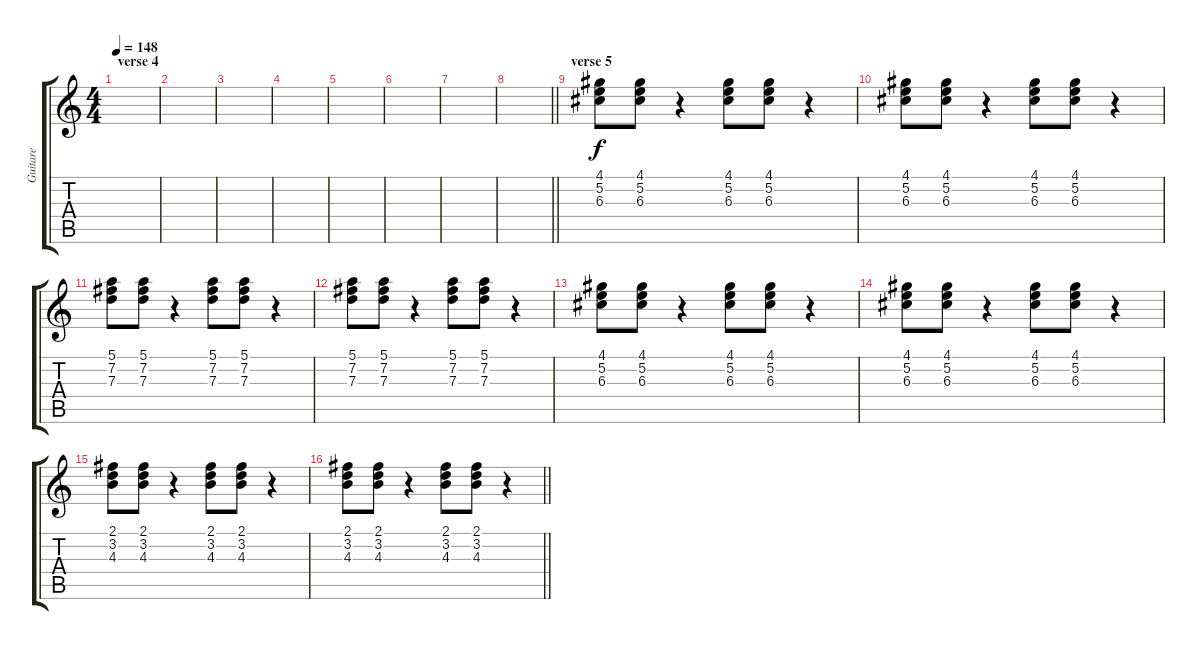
\track ("Guitare" "Guitare") {instrument overdrivenguitar}
\staff {score tabs}
\tuning (E4 B3 G3 D3 A2 E2) {hide}
\ts (4 4)
\section ("" "verse 4")
\tempo 148
\clef g2
\ks c
|
|
|
|
|
|
|
\barLineRight lightlight
|
\section ("" "verse 5")
(4.1 5.2 6.3).8 (4.1 5.2 6.3).8 r.4 (4.1 5.2 6.3).8 (4.1 5.2 6.3).8 r.4 |
(4.1 5.2 6.3).8 (4.1 5.2 6.3).8 r.4 (4.1 5.2 6.3).8 (4.1 5.2 6.3).8 r.4 |
(5.1 7.2 7.3).8 (5.1 7.2 7.3).8 r.4 (5.1 7.2 7.3).8 (5.1 7.2 7.3).8 r.4 |
(5.1 7.2 7.3).8 (5.1 7.2 7.3).8 r.4 (5.1 7.2 7.3).8 (5.1 7.2 7.3).8 r.4 |
(4.1 5.2 6.3).8 (4.1 5.2 6.3).8 r.4 (4.1 5.2 6.3).8 (4.1 5.2 6.3).8 r.4 |
(4.1 5.2 6.3).8 (4.1 5.2 6.3).8 r.4 (4.1 5.2 6.3).8 (4.1 5.2 6.3).8 r.4 |
(2.1 3.2 4.3).8 (2.1 3.2 4.3).8 r.4 (2.1 3.2 4.3).8 (2.1 3.2 4.3).8 r.4 |
\barLineRight lightlight
(2.1 3.2 4.3).8 (2.1 3.2 4.3).8 r.4 (2.1 3.2 4.3).8 (2.1 3.2 4.3).8 r.4
